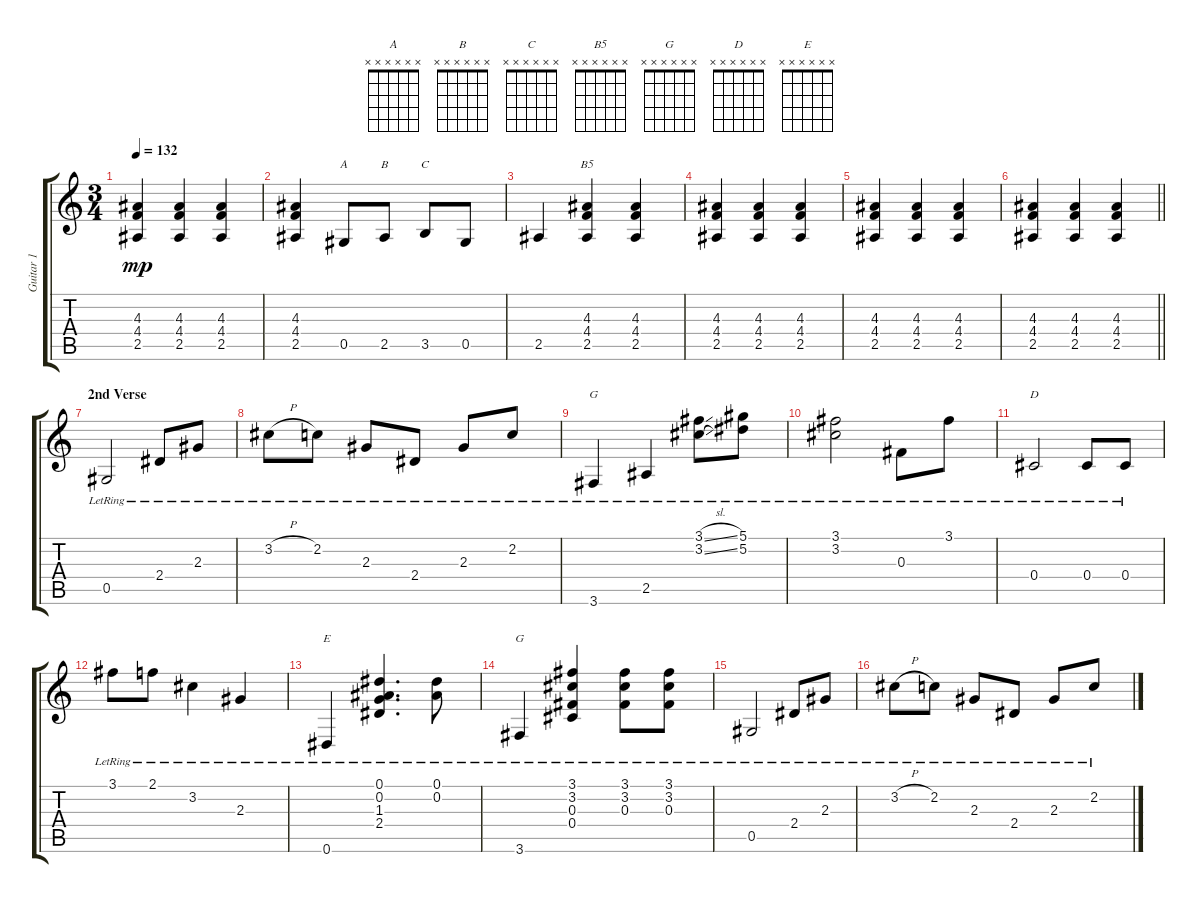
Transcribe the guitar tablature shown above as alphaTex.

\track ("Guitar 1" "Guitar 1") {instrument electricguitarclean}
\staff {score tabs}
\tuning (Eb4 Bb3 Gb3 Db3 Ab2 Eb2) {hide}
\chord ("A" x x x x x x)
\chord ("B" x x x x x x)
\chord ("C" x x x x x x)
\chord ("B5" x x x x x x)
\chord ("G" 3 3 0 0 2 3) {barre 3}
\chord ("D" x x x x x x)
\chord ("E" x x x x x x)
\chord ("G" x x x x x x)
\ts (3 4)
\tempo 132
\clef g2
\ks c
(4.3 4.4 2.5).4{dy mp} (4.3 4.4 2.5).4 (4.3 4.4 2.5).4 |
(4.3 4.4 2.5).4 0.5.8{ch "A"} 2.5.8{ch "B"} 3.5.8{ch "C"} 0.5.8 |
2.5.4 (4.3 4.4 2.5).4{ch "B5"} (4.3 4.4 2.5).4 |
(4.3 4.4 2.5).4 (4.3 4.4 2.5).4 (4.3 4.4 2.5).4 |
(4.3 4.4 2.5).4 (4.3 4.4 2.5).4 (4.3 4.4 2.5).4 |
\barLineRight lightlight
(4.3 4.4 2.5).4 (4.3 4.4 2.5).4 (4.3 4.4 2.5).4 |
\section ("" "2nd Verse")
0.5{lr}.2 2.4{lr}.8 2.3{lr}.8 |
3.2{h lr}.8 2.2{lr}.8 2.3{lr}.8 2.4{lr}.8 2.3{lr}.8 2.2{lr}.8 |
3.6{lr}.4{ch "G"} 2.5{lr}.4 (3.1{sl lr} 3.2{sl lr}).8 (5.1{lr} 5.2{lr}).8 |
(3.1{lr} 3.2{lr}).2 0.3{lr}.8 3.1{lr}.8 |
0.4{lr}.2{ch "D"} 0.4{lr}.8 0.4{lr}.8 |
3.1{lr}.8 2.1{lr}.8 3.2{lr}.4 2.3{lr}.4 |
0.6{lr}.4{ch "E"} (0.1{lr} 0.2{lr} 1.3{lr} 2.4{lr}).4{d} (0.1{lr} 0.2{lr}).8 |
3.6{lr}.4{ch "G"} (3.1{lr} 3.2{lr} 0.3{lr} 0.4{lr}).4 (3.1{lr} 3.2{lr} 0.3{lr}).8 (3.1{lr} 3.2{lr} 0.3{lr}).8 |
0.5{lr}.2 2.4{lr}.8 2.3{lr}.8 |
3.2{h lr}.8 2.2{lr}.8 2.3{lr}.8 2.4{lr}.8 2.3{lr}.8 2.2{lr}.8
